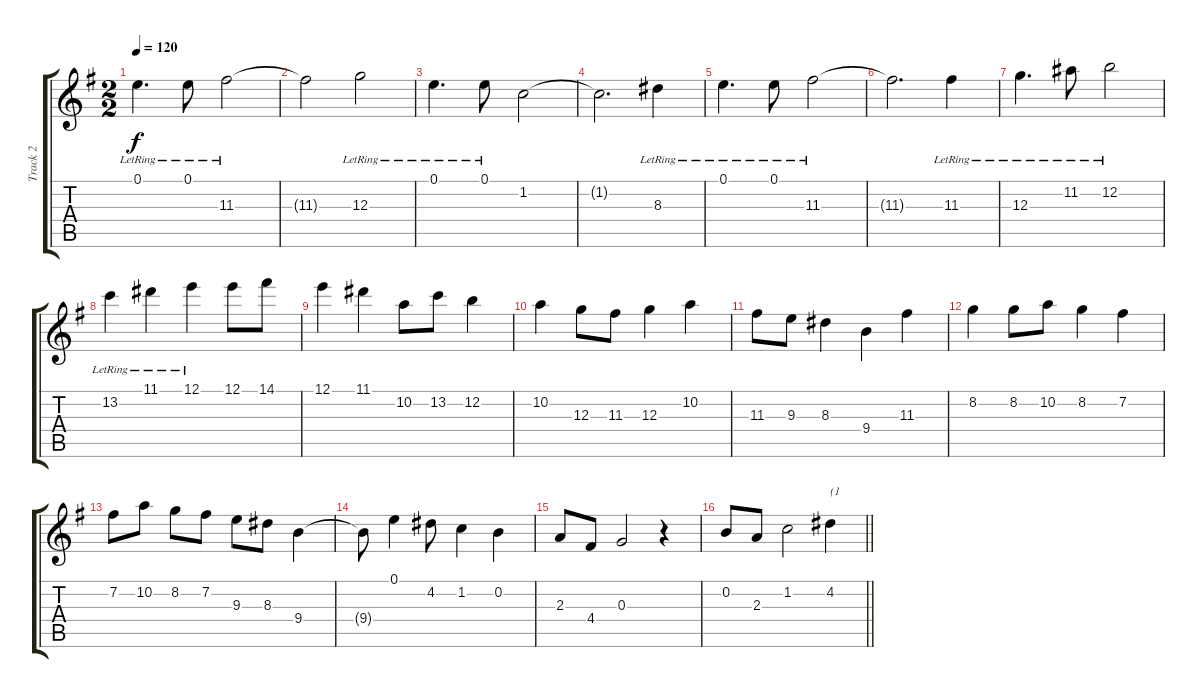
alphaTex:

\track ("Track 2" "Track 2") {instrument acousticguitarnylon}
\staff {score tabs}
\tuning (E4 B3 G3 D3 A2 E2) {hide}
\ts (2 2)
\tempo 120
\clef g2
\ks eminor
0.1{lr}.4{d dy f} 0.1{lr}.8 11.3{lr}.2 |
11.3{t}.2 12.3{lr}.2 |
0.1{lr}.4{d} 0.1{lr}.8 1.2.2 |
1.2{t}.2{d} 8.3{lr}.4 |
0.1{lr}.4{d} 0.1{lr}.8 11.3{lr}.2 |
11.3{t}.2{d} 11.3{lr}.4 |
12.3{lr}.4{d} 11.2{lr}.8 12.2{lr}.2 |
13.2{lr}.4 11.1{lr}.4 12.1{lr}.4 12.1.8 14.1.8 |
12.1.4 11.1.4 10.2.8 13.2.8 12.2.4 |
10.2.4 12.3.8 11.3.8 12.3.4 10.2.4 |
11.3.8 9.3.8 8.3.4 9.4.4 11.3.4 |
8.2.4 8.2.8 10.2.8 8.2.4 7.2.4 |
7.2.8 10.2.8 8.2.8 7.2.8 9.3.8 8.3.8 9.4.4 |
9.4{t}.8 0.1.4 4.2.8 1.2.4 0.2.4 |
2.3.8 4.4.8 0.3.2 r.4 |
\barLineRight lightlight
0.2.8 2.3.8 1.2.2 4.2.4{txt "(1"}
